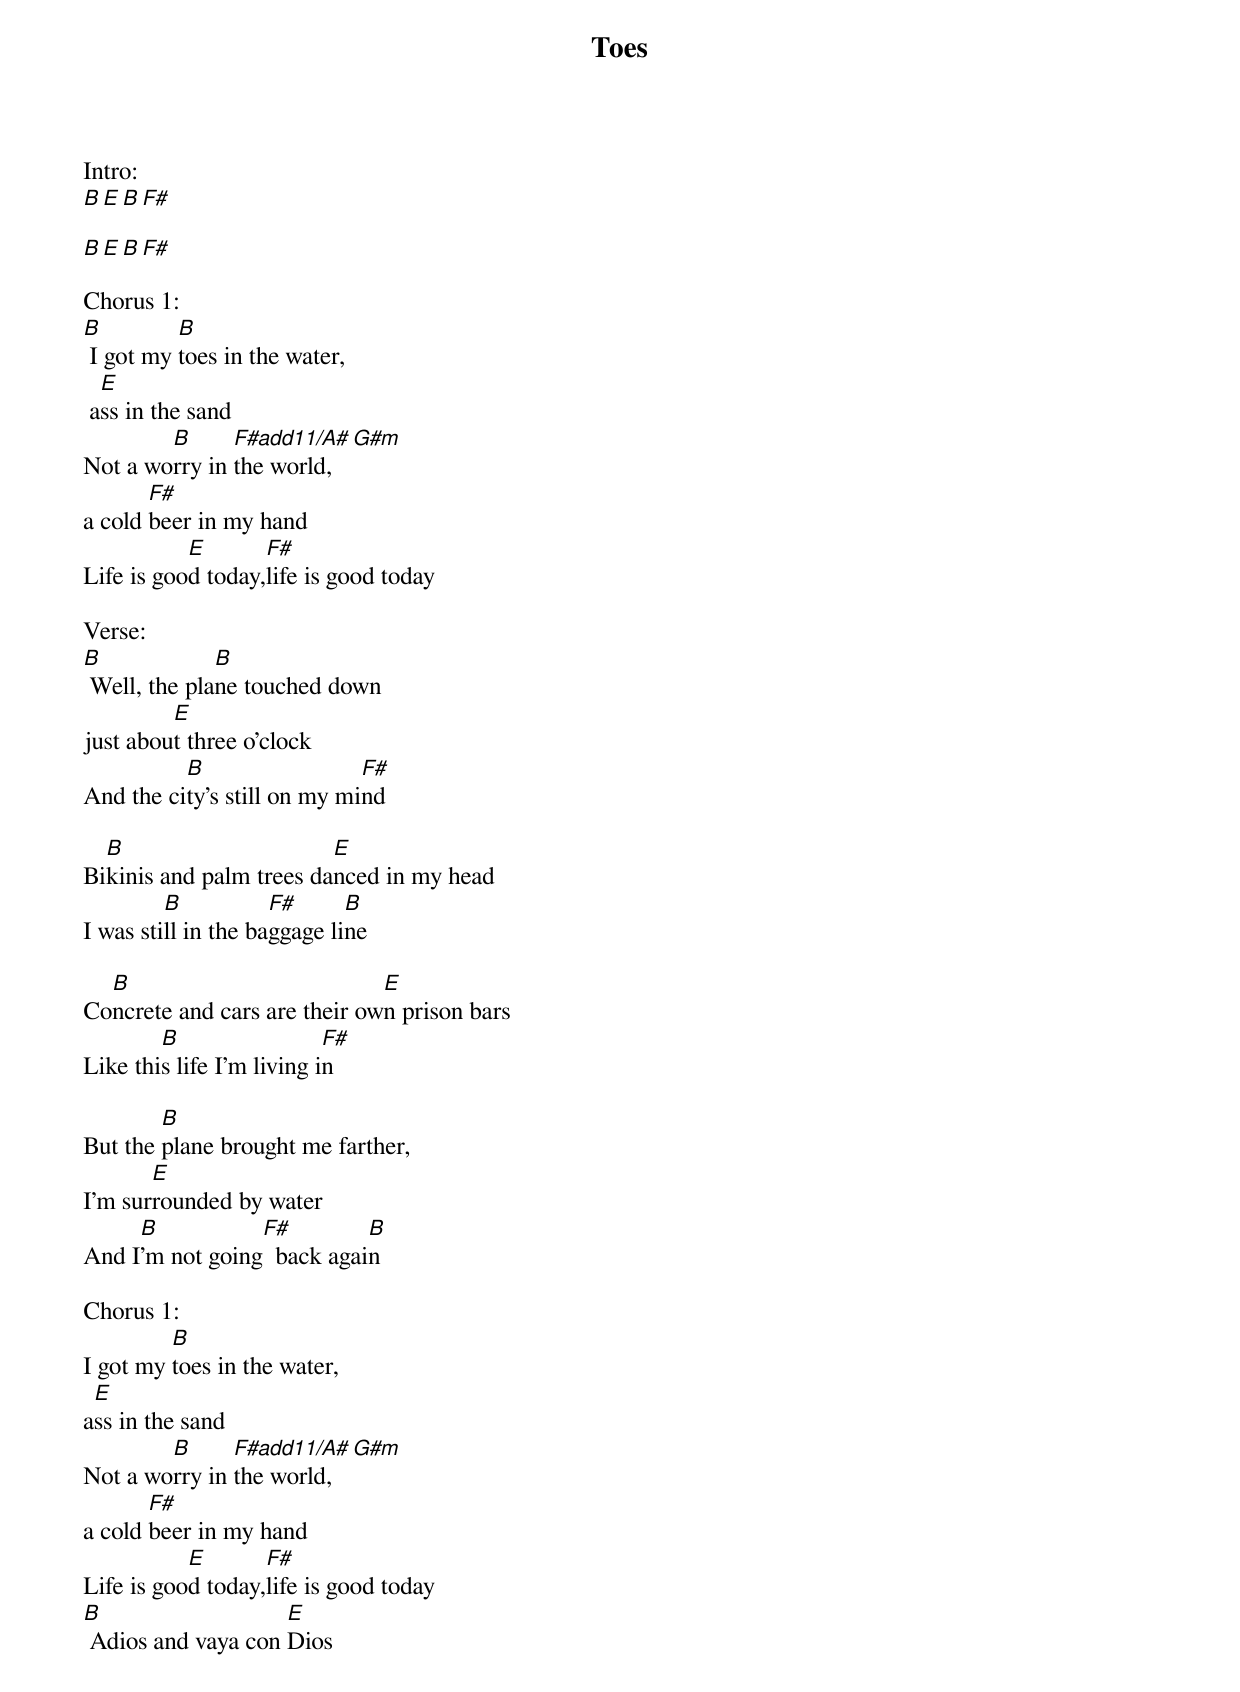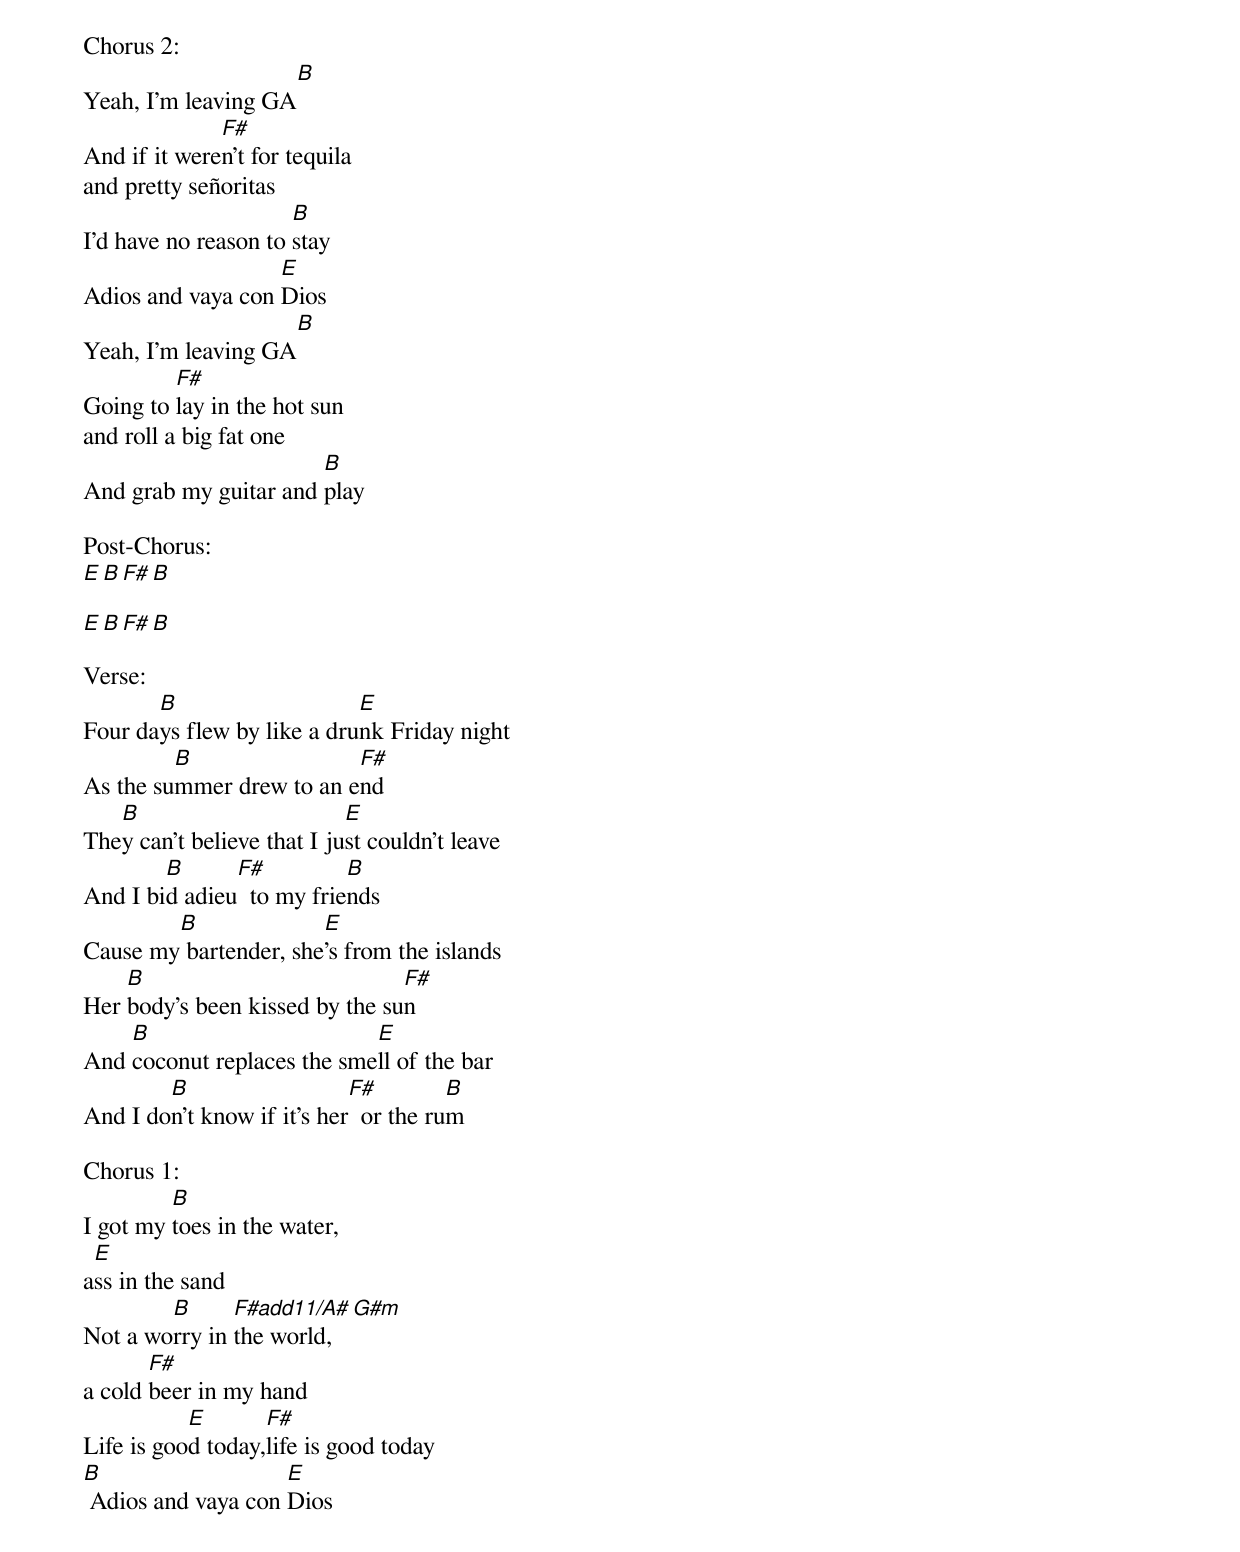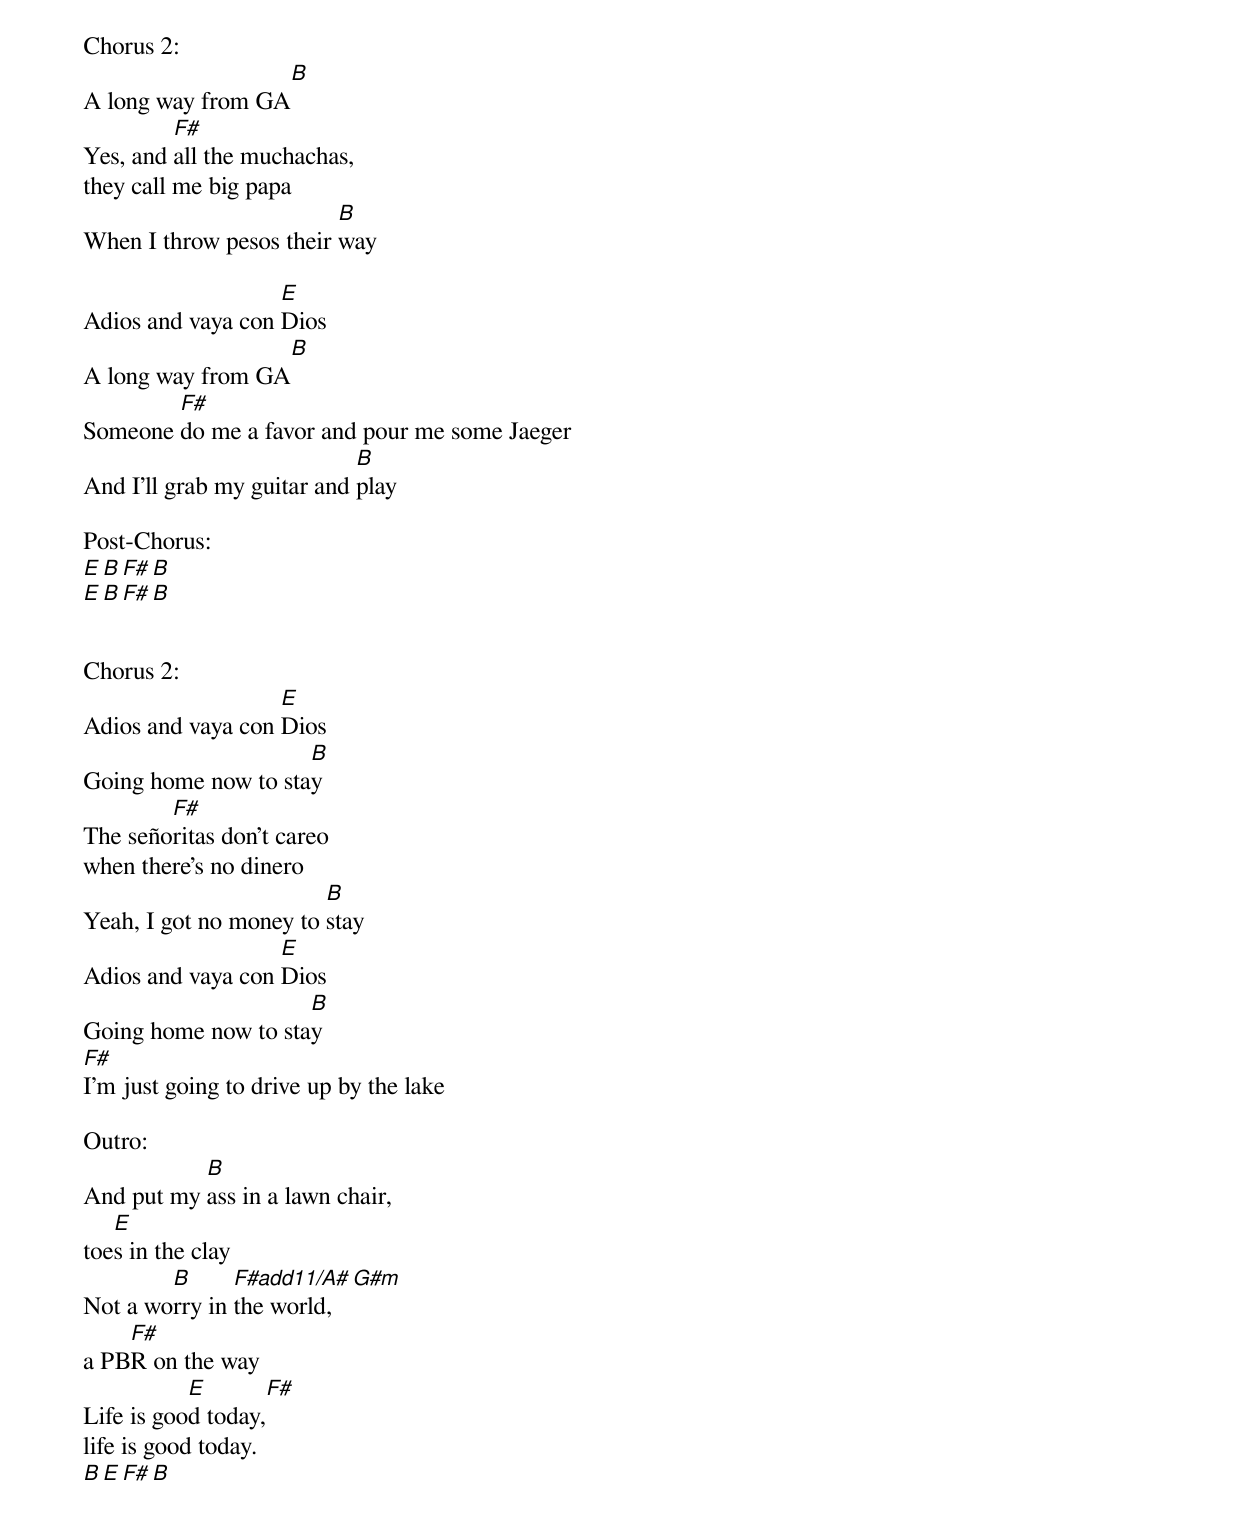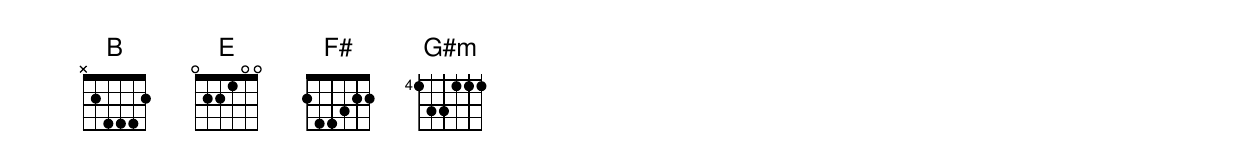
{title:Toes}
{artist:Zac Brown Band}
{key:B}
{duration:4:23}
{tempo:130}
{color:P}

Intro:
[B][E][B][F#]

[B][E][B][F#]

Chorus 1:
[B] I got my [B]toes in the water,
 a[E]ss in the sand
Not a wo[B]rry in [F#add11/A#]the world,[G#m]
a cold [F#]beer in my hand
Life is goo[E]d today,[F#]life is good today

Verse:
[B] Well, the pla[B]ne touched down
just abou[E]t three o'clock
And the ci[B]ty's still on my mi[F#]nd

Bi[B]kinis and palm trees da[E]nced in my head
I was sti[B]ll in the ba[F#]ggage li[B]ne

Co[B]ncrete and cars are their ow[E]n prison bars
Like thi[B]s life I'm living i[F#]n

But the [B]plane brought me farther,
I'm sur[E]rounded by water
And I[B]'m not going[F#]  back agai[B]n

Chorus 1:
I got my [B]toes in the water,
a[E]ss in the sand
Not a wo[B]rry in [F#add11/A#]the world,[G#m]
a cold [F#]beer in my hand
Life is goo[E]d today,[F#]life is good today
[B] Adios and vaya con [E]Dios

Chorus 2:
Yeah, I'm leaving GA[B]
And if it were[F#]n't for tequila
and pretty señoritas
I'd have no reason to [B]stay
Adios and vaya con [E]Dios
Yeah, I'm leaving GA[B]
Going to [F#]lay in the hot sun
and roll a big fat one
And grab my guitar and [B]play

Post-Chorus:
[E][B][F#][B]

[E][B][F#][B]

Verse:
Four da[B]ys flew by like a dru[E]nk Friday night
As the su[B]mmer drew to an e[F#]nd
The[B]y can't believe that I ju[E]st couldn't leave
And I bi[B]d adieu[F#]  to my frie[B]nds
Cause my[B] bartender, she[E]'s from the islands
Her [B]body's been kissed by the su[F#]n
And [B]coconut replaces the sme[E]ll of the bar
And I do[B]n't know if it's her[F#]  or the ru[B]m

Chorus 1:
I got my [B]toes in the water,
a[E]ss in the sand
Not a wo[B]rry in [F#add11/A#]the world,[G#m]
a cold [F#]beer in my hand
Life is goo[E]d today,[F#]life is good today
[B] Adios and vaya con [E]Dios

Chorus 2:
A long way from GA[B]
Yes, and [F#]all the muchachas,
they call me big papa
When I throw pesos their [B]way

Adios and vaya con [E]Dios
A long way from GA[B]
Someone [F#]do me a favor and pour me some Jaeger
And I'll grab my guitar and [B]play

Post-Chorus:
[E][B][F#][B]
[E][B][F#][B]


Chorus 2:
Adios and vaya con [E]Dios
Going home now to sta[B]y
The seño[F#]ritas don't careo
when there's no dinero
Yeah, I got no money to [B]stay
Adios and vaya con [E]Dios
Going home now to sta[B]y
[F#]I'm just going to drive up by the lake

Outro:
And put my [B]ass in a lawn chair,
toe[E]s in the clay
Not a wo[B]rry in [F#add11/A#]the world,[G#m]
a PB[F#]R on the way
Life is goo[E]d today,[F#]
life is good today.
[B][E][F#][B]
